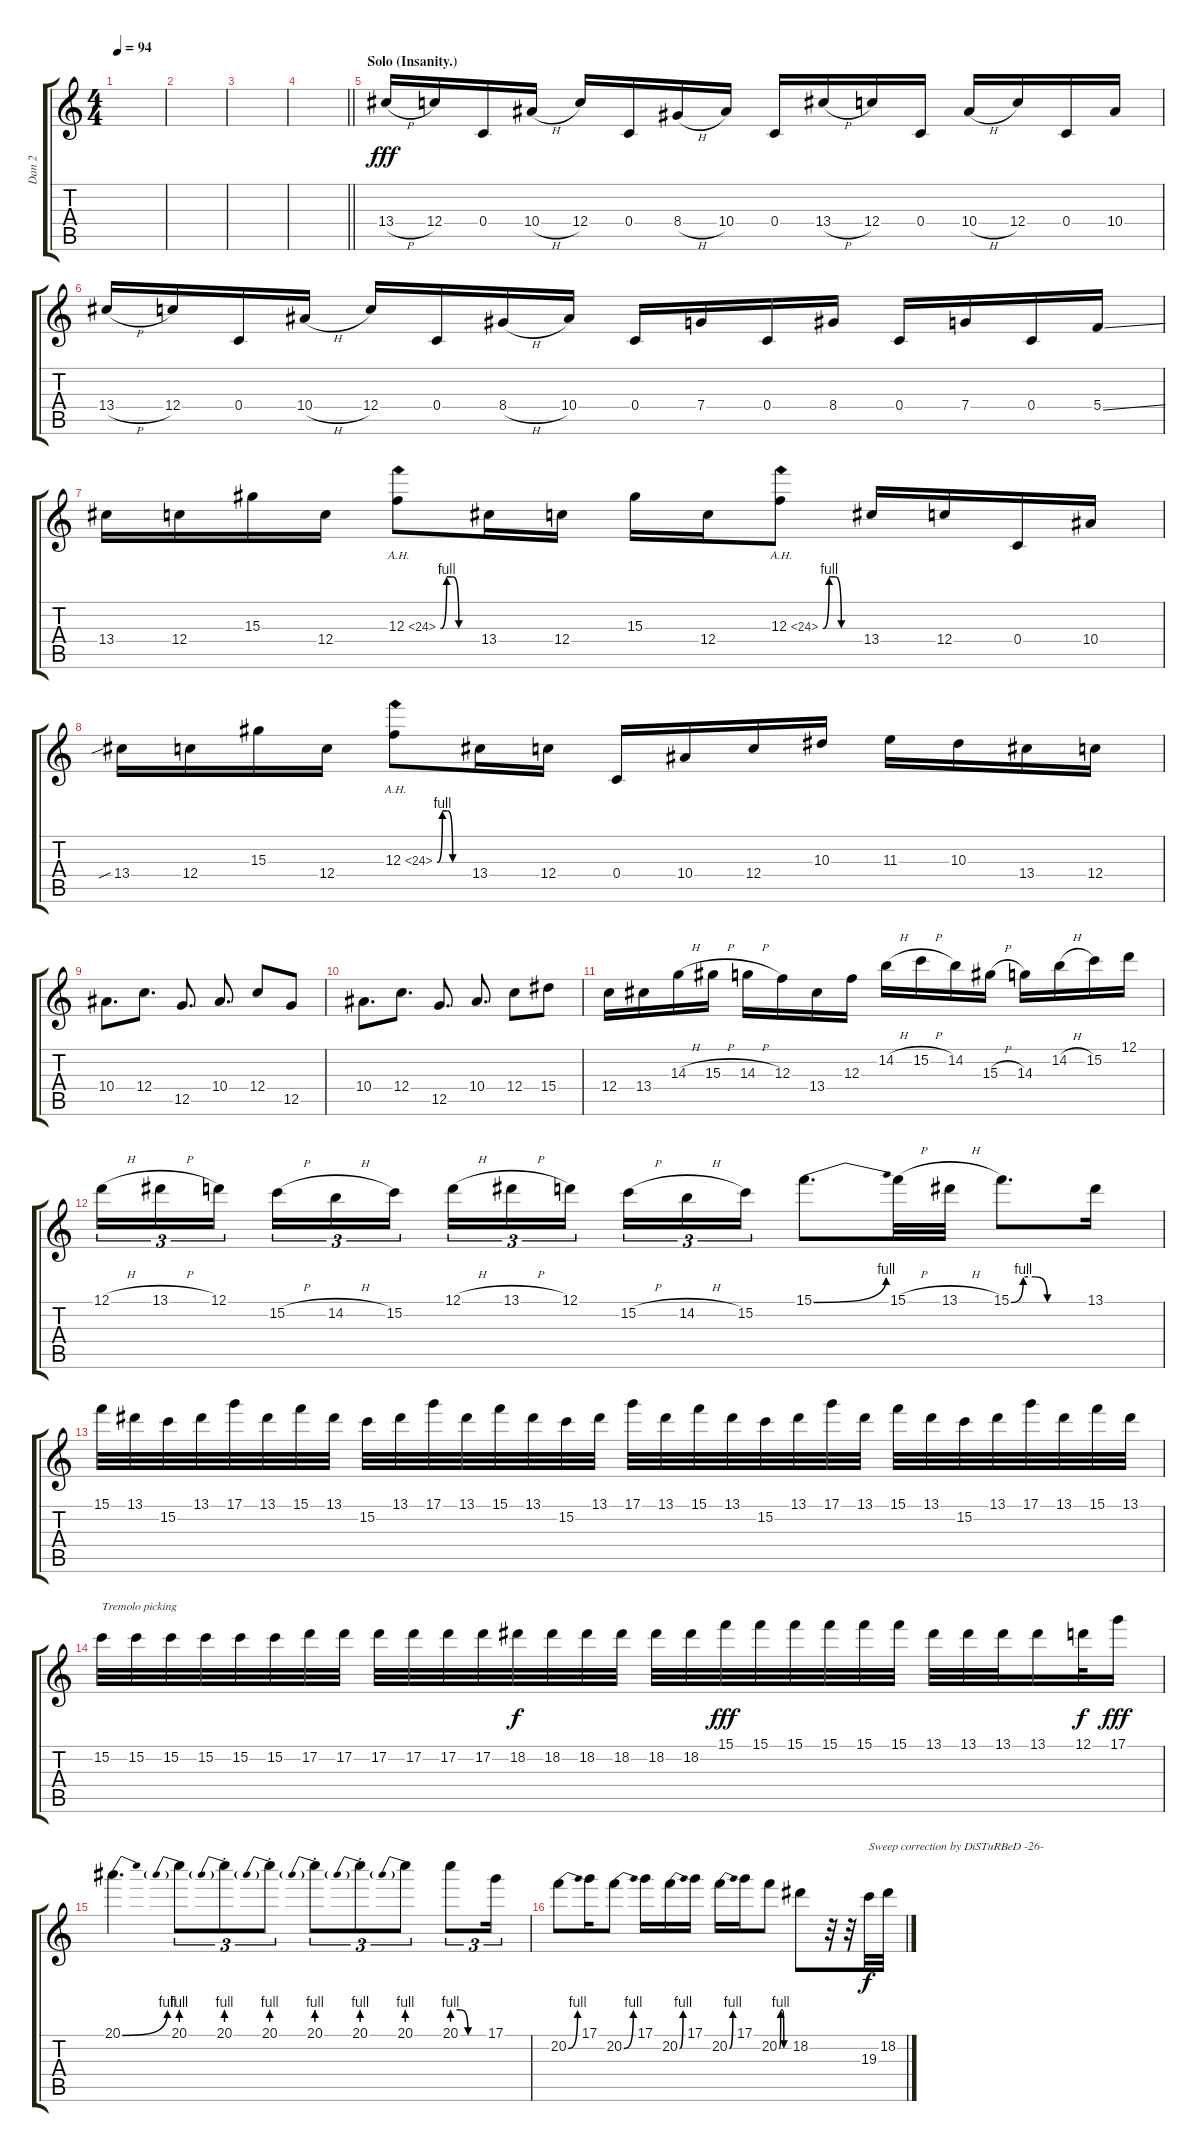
\track ("Dan 2" "Dan 2") {instrument distortionguitar}
\staff {score tabs}
\tuning (D4 A3 F3 C3 G2 C2) {hide}
\ts (4 4)
\tempo 94
\clef g2
\ks c
|
|
|
\barLineRight lightlight
|
\section ("" "Solo (Insanity.)")
13.4{h}.16{dy fff} 12.4.16 0.4.16 10.4{h}.16 12.4.16 0.4.16 8.4{h}.16 10.4.16 0.4.16 13.4{h}.16 12.4.16 0.4.16 10.4{h}.16 12.4.16 0.4.16 10.4.16 |
13.4{h}.16 12.4.16 0.4.16 10.4{h}.16 12.4.16 0.4.16 8.4{h}.16 10.4.16 0.4.16 7.4.16 0.4.16 8.4.16 0.4.16 7.4.16 0.4.16 5.4{ss}.16 |
13.4.16 12.4.16 15.3.16 12.4.16 12.3{be (custom 0 0 10 4 20 4 30 0 60 0) ah 12}.8 13.4.16 12.4.16 15.3.16 12.4.16 12.3{be (custom 0 0 10 4 20 4 30 0 60 0) ah 12}.8 13.4.16 12.4.16 0.4.16 10.4.16 |
13.4{sib}.16 12.4.16 15.3.16 12.4.16 12.3{be (custom 0 0 10 4 20 4 30 0 60 0) ah 12}.8 13.4.16 12.4.16 0.4.16 10.4.16 12.4.16 10.3.16 11.3.16 10.3.16 13.4.16 12.4.16 |
10.4.8{d} 12.4.8{d} 12.5.8{d} 10.4.8{d} 12.4.8 12.5.8 |
10.4.8{d} 12.4.8{d} 12.5.8{d} 10.4.8{d} 12.4.8 15.4.8 |
12.4.16 13.4.16 14.3{h}.16 15.3{h}.16 14.3{h}.16 12.3.16 13.4.16 12.3.16 14.2{h}.16 15.2{h}.16 14.2.16 15.3{h}.16 14.3.16 14.2{h}.16 15.2.16 12.1.16 |
12.1{h}.16{tu (3 2)} 13.1{h}.16{tu (3 2)} 12.1.16{tu (3 2) beam splitsecondary} 15.2{h}.16{tu (3 2)} 14.2{h}.16{tu (3 2)} 15.2.16{tu (3 2)} 12.1{h}.16{tu (3 2)} 13.1{h}.16{tu (3 2)} 12.1.16{tu (3 2) beam splitsecondary} 15.2{h}.16{tu (3 2)} 14.2{h}.16{tu (3 2)} 15.2.16{tu (3 2)} 15.1{be (bend 0 0 60 4)}.8{d} 15.1{h}.32 13.1{h}.32 15.1{be (custom 0 0 10 4 20 4 30 0 60 0)}.8{d} 13.1.16 |
15.1.32 13.1.32 15.2.32 13.1.32 17.1.32 13.1.32 15.1.32 13.1.32 15.2.32 13.1.32 17.1.32 13.1.32 15.1.32 13.1.32 15.2.32 13.1.32 17.1.32 13.1.32 15.1.32 13.1.32 15.2.32 13.1.32 17.1.32 13.1.32 15.1.32 13.1.32 15.2.32 13.1.32 17.1.32 13.1.32 15.1.32 13.1.32 |
15.2.32{txt "Tremolo picking"} 15.2.32 15.2.32 15.2.32 15.2.32 15.2.32 17.2.32 17.2.32 17.2.32 17.2.32 17.2.32 17.2.32 18.2.32{dy f} 18.2.32 18.2.32 18.2.32 18.2.32 18.2.32 15.1.32{dy fff} 15.1.32 15.1.32 15.1.32 15.1.32 15.1.32 13.1.32 13.1.32 13.1.32 13.1.16 12.1.32{dy f} 17.1.16{dy fff} |
20.1{be (bend 0 0 60 4)}.4{d} 20.1{be (prebend 0 4 60 4)}.8{tu (3 2)} 20.1{be (prebend 0 4 60 4) st}.8{tu (3 2)} 20.1{be (prebend 0 4 60 4) st}.8{tu (3 2)} 20.1{be (prebend 0 4 60 4) st}.8{tu (3 2)} 20.1{be (prebend 0 4 60 4) st}.8{tu (3 2)} 20.1{be (prebend 0 4 60 4)}.8{tu (3 2)} 20.1{be (custom 0 4 15 4 30 0 60 0)}.8{tu (3 2)} 17.1.16{tu (3 2)} |
20.2{be (bend 0 0 60 4)}.8 17.1.16 20.2{be (bend 0 0 60 4)}.8 17.1.16 20.2{be (bend 0 0 60 4)}.16 17.1.16 20.2{be (bend 0 0 60 4)}.16 17.1.16 20.2{be (custom 0 0 10 4 20 4 30 0 60 0)}.8 18.2.8 r.32 r.32 19.3.32{txt "Sweep correction by DiSTuRBeD -26-" dy f} 18.2.32
